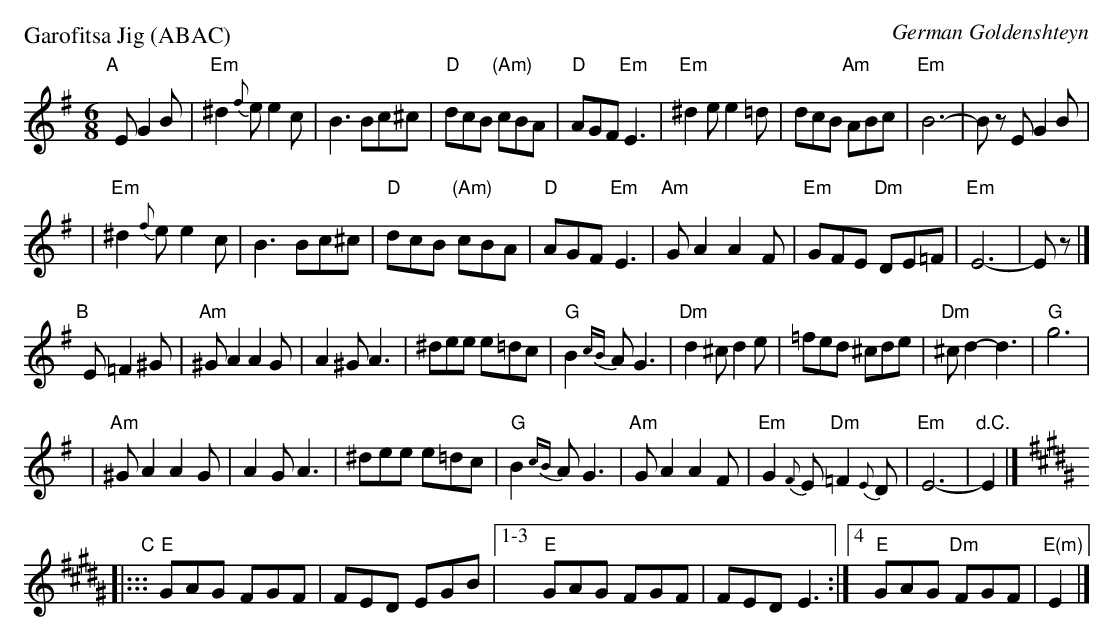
X:1
P: Garofitsa Jig (ABAC)
O: German Goldenshteyn
M: 6/8
L: 1/8
K: Em
"A"[|]\
E G2B \
| "Em"^d2{f}e e2c | B3 Bc^c | "D"dcB "(Am)"cBA | "D"AGF "Em"E3 \
| "Em"^d2e e2=d | dcB "Am"ABc | "Em"B6- | Bz E G2B |
| "Em"^d2{f}e e2c | B3 Bc^c | "D"dcB "(Am)"cBA | "D"AGF "Em"E3 \
| "Am"GA2 A2F | "Em"GFE "Dm"DE=F | "Em"E6- | Ez |]
"B"[|]\
E =F2^G \
| "Am"^GA2 A2G | A2^G A3 | ^dee e=dc | "G"B2{cB}A G3 \
| "Dm"d2^c d2e | =fed ^cde | "Dm"^cd2- d3 | "G"g6 |
| "Am"^GA2 A2G | A2G A3 | ^dee e=dc | "G"B2{cB}A G3 \
| "Am"GA2 A2F | "Em"G2{F}E "Dm"=F2{E}D | "Em"E6- | "d.C."E2 |]
K:E^d^G
"C"\
|::: "E"GAG FGF | FED EGB |1-3 "E"GAG FGF | FED E3 :|4 "E"GAG "Dm"FGF | "E(m)"E2 |]
